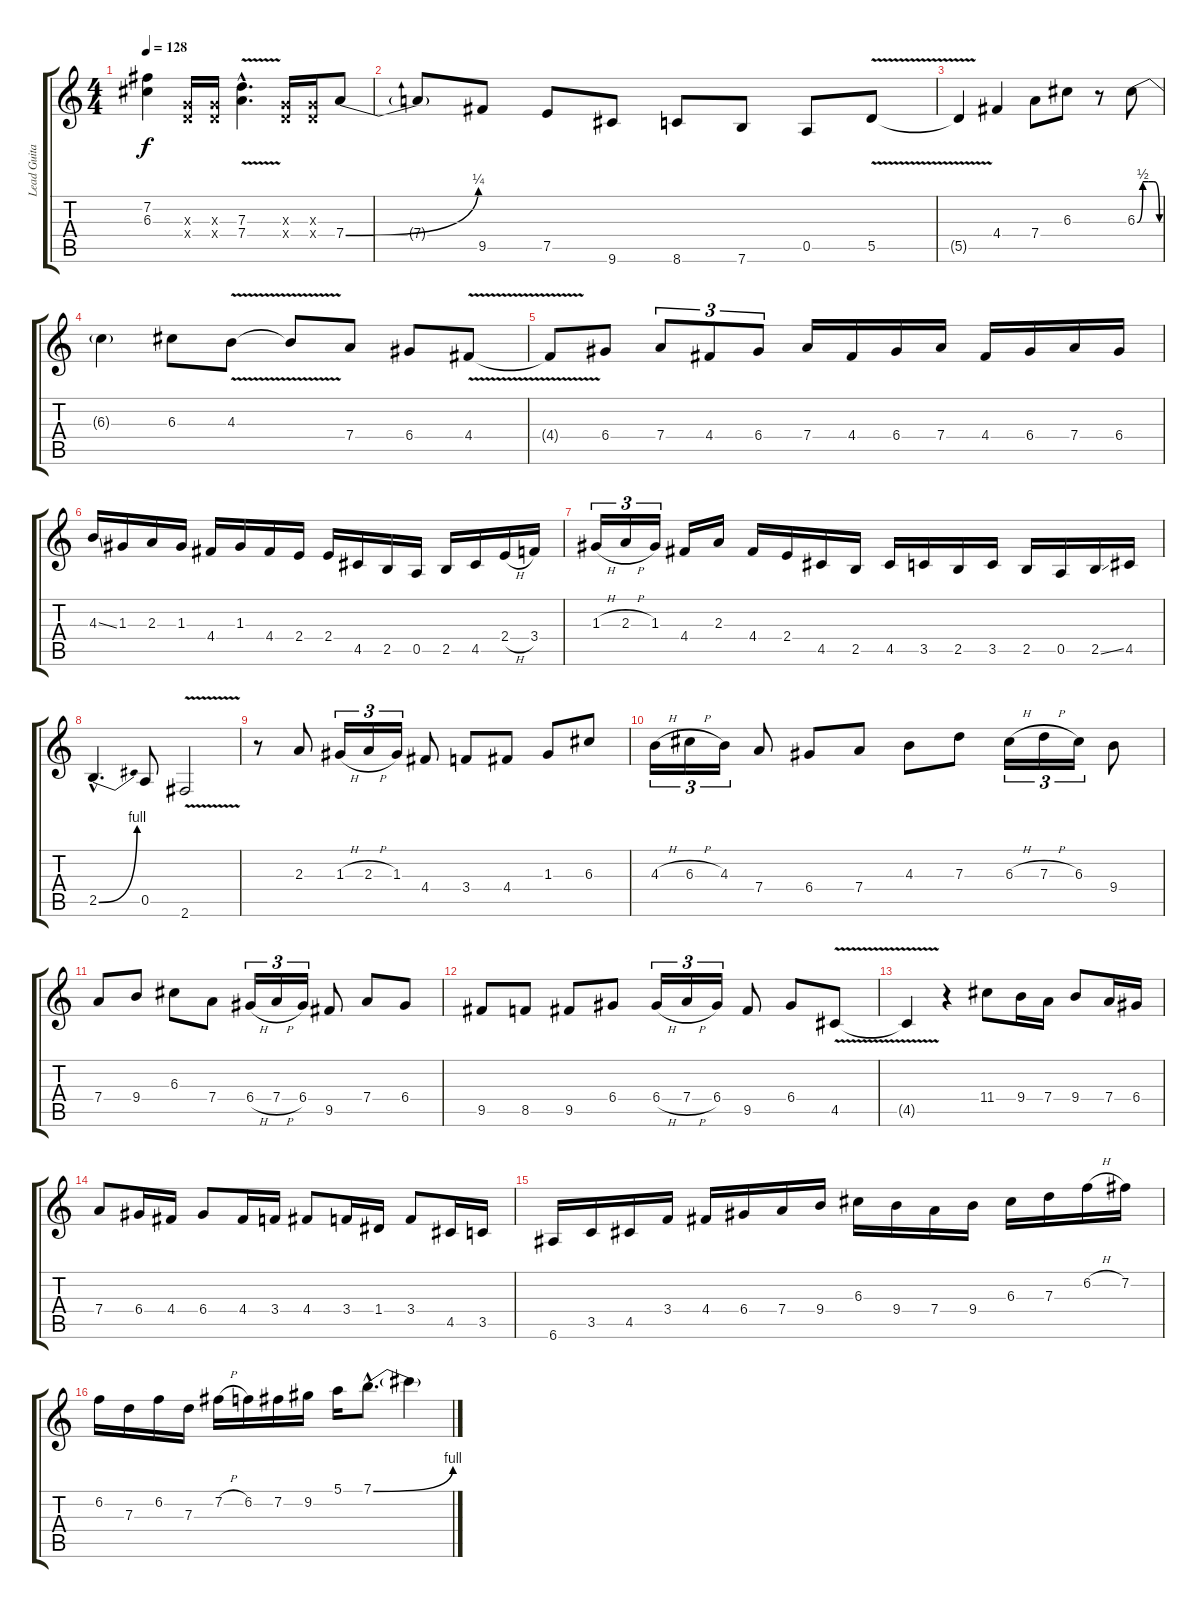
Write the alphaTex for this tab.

\track ("Lead Guitar" "Lead Guita") {instrument overdrivenguitar}
\staff {score tabs}
\tuning (E4 B3 G3 D3 A2 E2) {hide}
\ts (4 4)
\tempo 128
\clef g2
\ks c
(7.2{t} 6.3{t}).4{dy f} (0.3{x} 0.4{x}).16 (0.3{x} 0.4{x}).16 (7.3{hac} 7.4{v hac}).4{d} (0.3{x} 0.4{x}).16 (0.3{x} 0.4{x}).16 7.4{be (bend 0 0 60 1)}.8 |
7.4{t}.8 9.5.8 7.5.8 9.6.8 8.6.8 7.6.8 0.5.8 5.5{v}.8 |
5.5{t}.4 4.4.4 7.4.8 6.3.8 r.8 6.3{be (custom 0 0 15 2 30 2 45 2 60 0)}.8 |
6.3{t}.4 6.3.8 4.3{v}.8 4.3{t}.8 7.4.8 6.4.8 4.4{v}.8 |
4.4{t}.8 6.4.8 7.4.8{tu (3 2)} 4.4.8{tu (3 2)} 6.4.8{tu (3 2)} 7.4.16 4.4.16 6.4.16 7.4.16 4.4.16 6.4.16 7.4.16 6.4.16 |
4.3{ss}.16 1.3.16 2.3.16 1.3.16 4.4.16 1.3.16 4.4.16 2.4.16 2.4.16 4.5.16 2.5.16 0.5.16 2.5.16 4.5.16 2.4{h}.16 3.4.16 |
1.3{h}.16{tu (3 2)} 2.3{h}.16{tu (3 2)} 1.3.16{tu (3 2)} 4.4.16 2.3.16 4.4.16 2.4.16 4.5.16 2.5.16 4.5.16 3.5.16 2.5.16 3.5.16 2.5.16 0.5.16 2.5{ss}.16 4.5.16 |
2.5{be (bend 0 0 60 4) hac}.4{d} 0.5.8 2.6{v}.2 |
r.8 2.3.8 1.3{h}.16{tu (3 2)} 2.3{h}.16{tu (3 2)} 1.3.16{tu (3 2)} 4.4.8 3.4.8 4.4.8 1.3.8 6.3.8 |
4.3{h}.16{tu (3 2)} 6.3{h}.16{tu (3 2)} 4.3.16{tu (3 2)} 7.4.8 6.4.8 7.4.8 4.3.8 7.3.8 6.3{h}.16{tu (3 2)} 7.3{h}.16{tu (3 2)} 6.3.16{tu (3 2)} 9.4.8 |
7.4.8 9.4.8 6.3.8 7.4.8 6.4{h}.16{tu (3 2)} 7.4{h}.16{tu (3 2)} 6.4.16{tu (3 2)} 9.5.8 7.4.8 6.4.8 |
9.5.8 8.5.8 9.5.8 6.4.8 6.4{h}.16{tu (3 2)} 7.4{h}.16{tu (3 2)} 6.4.16{tu (3 2)} 9.5.8 6.4.8 4.5{v}.8 |
4.5{t}.4 r.4 11.4.8 9.4.16 7.4.16 9.4.8 7.4.16 6.4.16 |
7.4.8 6.4.16 4.4.16 6.4.8 4.4.16 3.4.16 4.4.8 3.4.16 1.4.16 3.4.8 4.5.16 3.5.16 |
6.6.16 3.5.16 4.5.16 3.4.16 4.4.16 6.4.16 7.4.16 9.4.16 6.3.16 9.4.16 7.4.16 9.4.16 6.3.16 7.3.16 6.2{h}.16 7.2.16 |
6.2.16 7.3.16 6.2.16 7.3.16 7.2{h}.16 6.2.16 7.2.16 9.2.16 5.1.16 7.1{be (bend 0 0 60 4) hac}.8{d} 7.1{t}.4
